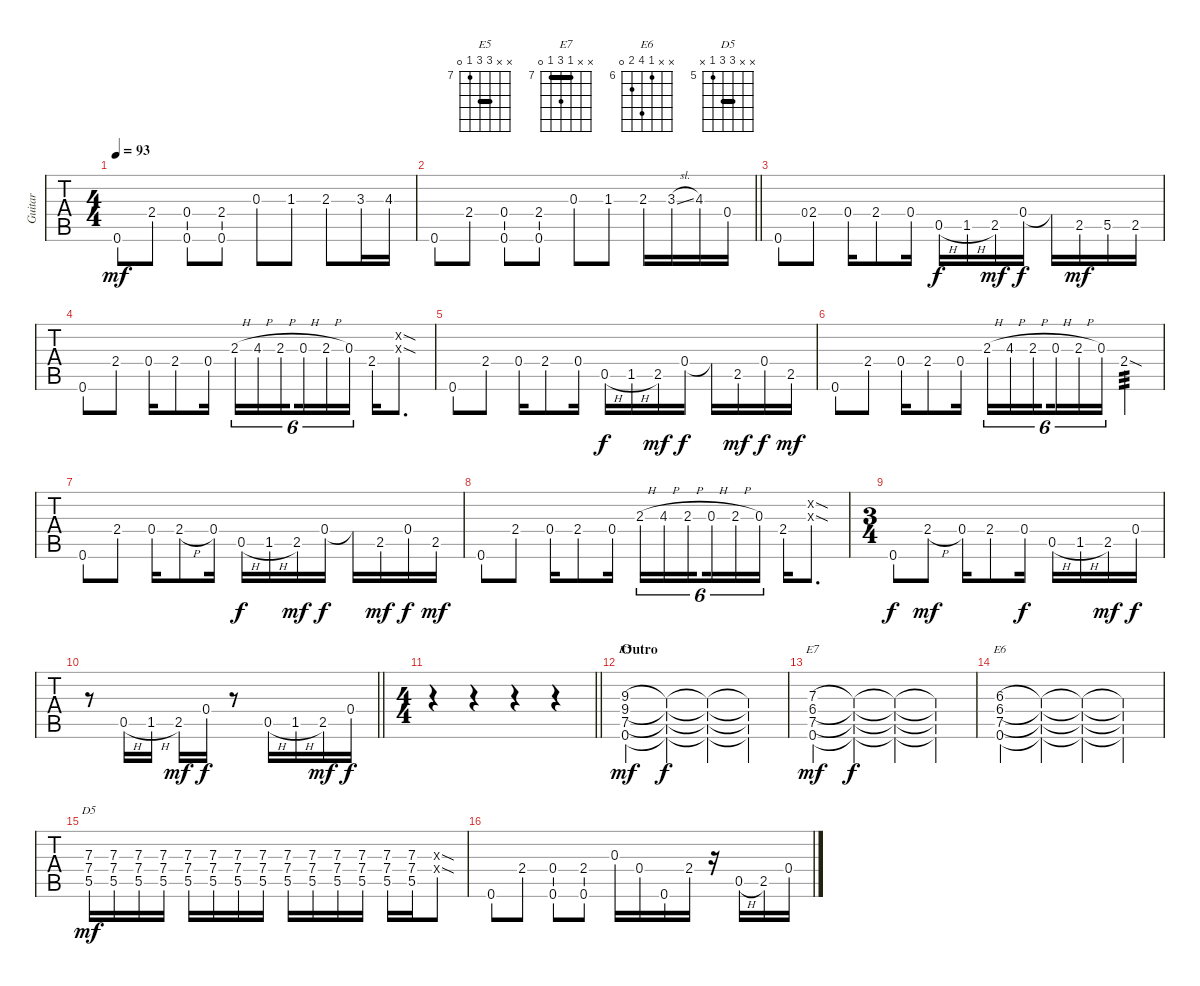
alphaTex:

\track ("Guitar" "Guitar") {instrument distortionguitar}
\staff {tabs}
\tuning (E4 B3 G3 D3 A2 E2) {hide}
\chord ("E5" x x 9 9 7 0) {firstfret 7 barre 9}
\chord ("E7" x x 7 9 7 0) {firstfret 7 barre 7}
\chord ("E6" x x 6 9 7 0) {firstfret 6}
\chord ("D5" x x 7 7 5 x) {firstfret 5 barre 7}
\ts (4 4)
\tempo 93
\clef g2
\ks e
0.6.8{dy mf} 2.4{ac st}.8 (0.4{ac st} 0.6).8 (2.4{ac st} 0.6{ac st}).8 0.3{ac st}.8 1.3.8 2.3.8 3.3.16 4.3.16 |
\barLineRight lightlight
0.6.8 2.4{ac st}.8 (0.4{ac st} 0.6).8 (2.4{ac st} 0.6{ac st}).8 0.3{ac st}.8 1.3.8 2.3.16 3.3{sl}.16 4.3.16 0.4.16 |
0.6.8 0.4.8{gr} 2.4.8 0.4.16 2.4.8 0.4.16 0.5{h}.16{dy f} 1.5{h}.16 2.5.16{dy mf} 0.4.16{dy f} 0.4{t}.16 2.5.16{dy mf} 5.5.16 2.5.16 |
0.6.8 2.4.8 0.4.16 2.4.8 0.4.16 2.3{h}.16{tu (6 4)} 4.3{h}.16{tu (6 4)} 2.3{h}.16{tu (6 4) beam splitsecondary} 0.3{h}.16{tu (6 4)} 2.3{h}.16{tu (6 4)} 0.3.16{tu (6 4)} 2.4.16 (0.2{sod x} 0.3{sod x}).8{d} |
0.6.8 2.4.8 0.4.16 2.4.8 0.4.16 0.5{h}.16{dy f} 1.5{h}.16 2.5.16{dy mf} 0.4.16{dy f} 0.4{t}.16 2.5.16{dy mf} 0.4.16{dy f} 2.5.16{dy mf} |
0.6.8 2.4.8 0.4.16 2.4.8 0.4.16 2.3{h}.16{tu (6 4)} 4.3{h}.16{tu (6 4)} 2.3{h}.16{tu (6 4) beam splitsecondary} 0.3{h}.16{tu (6 4)} 2.3{h}.16{tu (6 4)} 0.3.16{tu (6 4)} 2.4{sod}.4{tp 3} |
0.6.8 2.4.8 0.4.16 2.4{h}.8 0.4.16 0.5{h}.16{dy f} 1.5{h}.16 2.5.16{dy mf} 0.4.16{dy f} 0.4{t}.16 2.5.16{dy mf} 0.4.16{dy f} 2.5.16{dy mf} |
0.6.8 2.4.8 0.4.16 2.4.8 0.4.16 2.3{h}.16{tu (6 4)} 4.3{h}.16{tu (6 4)} 2.3{h}.16{tu (6 4) beam splitsecondary} 0.3{h}.16{tu (6 4)} 2.3{h}.16{tu (6 4)} 0.3.16{tu (6 4)} 2.4.16 (0.2{sod x} 0.3{sod x}).8{d} |
\ts (3 4)
0.6.8{dy f} 2.4{h}.8{dy mf} 0.4.16 2.4.8 0.4.16{dy f} 0.5{h}.16 1.5{h}.16 2.5.16{dy mf} 0.4.16{dy f} |
\barLineRight lightlight
r.8 0.5{h}.16 1.5{h}.16 2.5.16{dy mf} 0.4.16{dy f} r.8 0.5{h}.16 1.5{h}.16 2.5.16{dy mf} 0.4.16{dy f} |
\ts (4 4)
\barLineRight lightlight
r.4 r.4 r.4 r.4 |
\section ("" "Outro")
(9.3 9.4 7.5 0.6).4{ch "E5" dy mf} (9.3{t} 9.4{t} 7.5{t} 0.6{t}).4{dy f} (9.3{t} 9.4{t} 7.5{t} 0.6{t}).4 (9.3{t} 9.4{t} 7.5{t} 0.6{t}).4 |
(7.3 6.4 7.5 0.6).4{ch "E7" dy mf} (7.3{t} 6.4{t} 7.5{t} 0.6{t}).4{dy f} (7.3{t} 6.4{t} 7.5{t} 0.6{t}).4 (7.3{t} 6.4{t} 7.5{t} 0.6{t}).4 |
(6.3 6.4 7.5 0.6).4{ch "E6"} (6.3{t} 6.4{t} 7.5{t} 0.6{t}).4 (6.3{t} 6.4{t} 7.5{t} 0.6{t}).4 (6.3{t} 6.4{t} 7.5{t} 0.6{t}).4 |
(7.3 7.4 5.5).16{ch "D5" dy mf} (7.3 7.4 5.5).16 (7.3 7.4 5.5).16 (7.3 7.4 5.5).16 (7.3 7.4 5.5).16 (7.3 7.4 5.5).16 (7.3 7.4 5.5).16 (7.3 7.4 5.5).16 (7.3 7.4 5.5).16 (7.3 7.4 5.5).16 (7.3 7.4 5.5).16 (7.3 7.4 5.5).16 (7.3 7.4 5.5).16 (7.3 7.4 5.5).16 (0.3{sod x} 0.4{sod x}).8 |
0.6.8 2.4{ac st}.8 (0.4{ac st} 0.6).8 (2.4{ac st} 0.6{ac st}).8 0.3.16 0.4.16 0.6.16 2.4.16 r.16 0.5{h}.16 2.5.16 0.4.16
